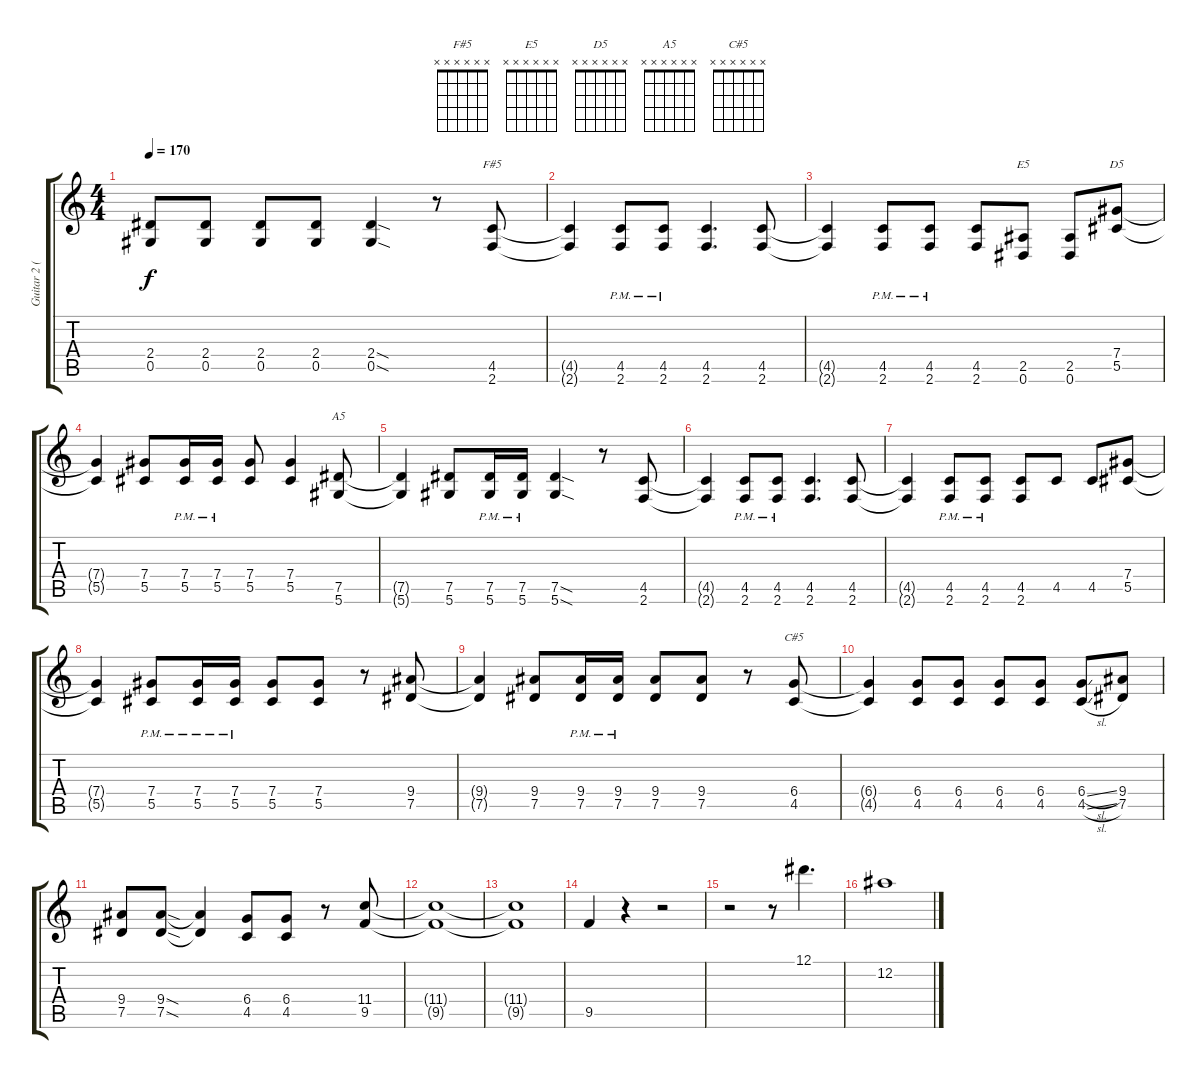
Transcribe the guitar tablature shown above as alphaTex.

\track ("Guitar 2 (Izzy) " "Guitar 2 (") {instrument overdrivenguitar}
\staff {score tabs}
\tuning (Eb4 Bb3 Gb3 Db3 Ab2 Eb2) {hide}
\chord ("F#5" x x x x x x)
\chord ("E5" x x x x x x)
\chord ("D5" x x x x x x)
\chord ("A5" x x x x x x)
\chord ("C#5" x x x x x x)
\ts (4 4)
\tempo 170
\clef g2
\ks c
(2.4{t} 0.5{t}).8{dy f} (2.4 0.5).8 (2.4 0.5).8 (2.4 0.5).8 (2.4{sod} 0.5{sod}).4 r.8 (4.5 2.6).8{ch "F#5"} |
(4.5{t} 2.6{t}).4 (4.5{pm} 2.6{pm}).8 (4.5{pm} 2.6{pm}).8 (4.5 2.6).4{d} (4.5 2.6).8 |
(4.5{t} 2.6{t}).4 (4.5{pm} 2.6{pm}).8 (4.5{pm} 2.6{pm}).8 (4.5 2.6).8 (2.5 0.6).8{ch "E5"} (2.5 0.6).8 (7.4 5.5).8{ch "D5"} |
(7.4{t} 5.5{t}).4 (7.4 5.5).8 (7.4{pm} 5.5{pm}).16 (7.4{pm} 5.5{pm}).16 (7.4 5.5).8 (7.4 5.5).4 (7.5 5.6).8{ch "A5"} |
(7.5{t} 5.6{t}).4 (7.5 5.6).8 (7.5{pm} 5.6{pm}).16 (7.5{pm} 5.6{pm}).16 (7.5{sod} 5.6{sod}).4 r.8 (4.5 2.6).8 |
(4.5{t} 2.6{t}).4 (4.5{pm} 2.6{pm}).8 (4.5{pm} 2.6{pm}).8 (4.5 2.6).4{d} (4.5 2.6).8 |
(4.5{t} 2.6{t}).4 (4.5{pm} 2.6{pm}).8 (4.5{pm} 2.6{pm}).8 (4.5 2.6).8 4.5.8 4.5.8 (7.4 5.5).8 |
(7.4{t} 5.5{t}).4 (7.4{pm} 5.5{pm}).8 (7.4{pm} 5.5{pm}).16 (7.4{pm} 5.5{pm}).16 (7.4 5.5).8 (7.4 5.5).8 r.8 (9.4 7.5).8 |
(9.4{t} 7.5{t}).4 (9.4 7.5).8 (9.4{pm} 7.5{pm}).16 (9.4{pm} 7.5{pm}).16 (9.4 7.5).8 (9.4 7.5).8 r.8 (6.4 4.5).8{ch "C#5"} |
(6.4{t} 4.5{t}).4 (6.4 4.5).8 (6.4 4.5).8 (6.4 4.5).8 (6.4 4.5).8 (6.4{sl} 4.5{sl}).8 (9.4 7.5).8 |
(9.4 7.5).8 (9.4{sod} 7.5{sod}).8 (9.4{t} 7.5{t}).4 (6.4 4.5).8 (6.4 4.5).8 r.8 (11.4 9.5).8 |
(11.4{t} 9.5{t}).1 |
(11.4{t} 9.5{t}).1 |
9.5.4 r.4 r.2 |
r.2 r.8 12.1.4{d} |
12.2.1
